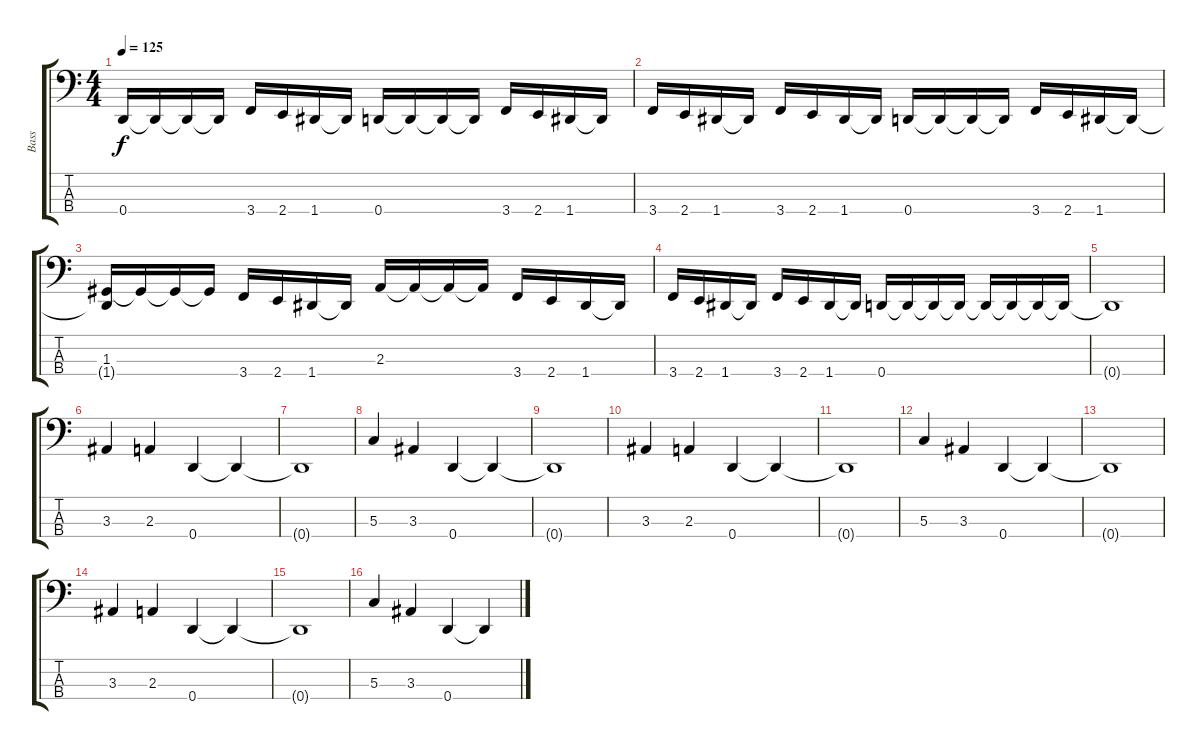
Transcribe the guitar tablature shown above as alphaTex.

\track ("Bass" "Bass") {instrument electricbasspick}
\staff {score tabs}
\tuning (F2 C2 G1 D1) {hide}
\ts (4 4)
\tempo 125
\clef f4
\ks c
0.4.16{dy f} 0.4{t}.16 0.4{t}.16 0.4{t}.16 3.4.16 2.4.16 1.4.16 1.4{t}.16 0.4.16 0.4{t}.16 0.4{t}.16 0.4{t}.16 3.4.16 2.4.16 1.4.16 1.4{t}.16 |
3.4.16 2.4.16 1.4.16 1.4{t}.16 3.4.16 2.4.16 1.4.16 1.4{t}.16 0.4.16 0.4{t}.16 0.4{t}.16 0.4{t}.16 3.4.16 2.4.16 1.4.16 1.4{t}.16 |
(1.3 1.4{t}).16 1.3{t}.16 1.3{t}.16 1.3{t}.16 3.4.16 2.4.16 1.4.16 1.4{t}.16 2.3.16 2.3{t}.16 2.3{t}.16 2.3{t}.16 3.4.16 2.4.16 1.4.16 1.4{t}.16 |
3.4.16 2.4.16 1.4.16 1.4{t}.16 3.4.16 2.4.16 1.4.16 1.4{t}.16 0.4.16 0.4{t}.16 0.4{t}.16 0.4{t}.16 0.4{t}.16 0.4{t}.16 0.4{t}.16 0.4{t}.16 |
0.4{t}.1 |
3.3.4 2.3.4 0.4.4 0.4{t}.4 |
0.4{t}.1 |
5.3.4 3.3.4 0.4.4 0.4{t}.4 |
0.4{t}.1 |
3.3.4 2.3.4 0.4.4 0.4{t}.4 |
0.4{t}.1 |
5.3.4 3.3.4 0.4.4 0.4{t}.4 |
0.4{t}.1 |
3.3.4 2.3.4 0.4.4 0.4{t}.4 |
0.4{t}.1 |
5.3.4 3.3.4 0.4.4 0.4{t}.4
